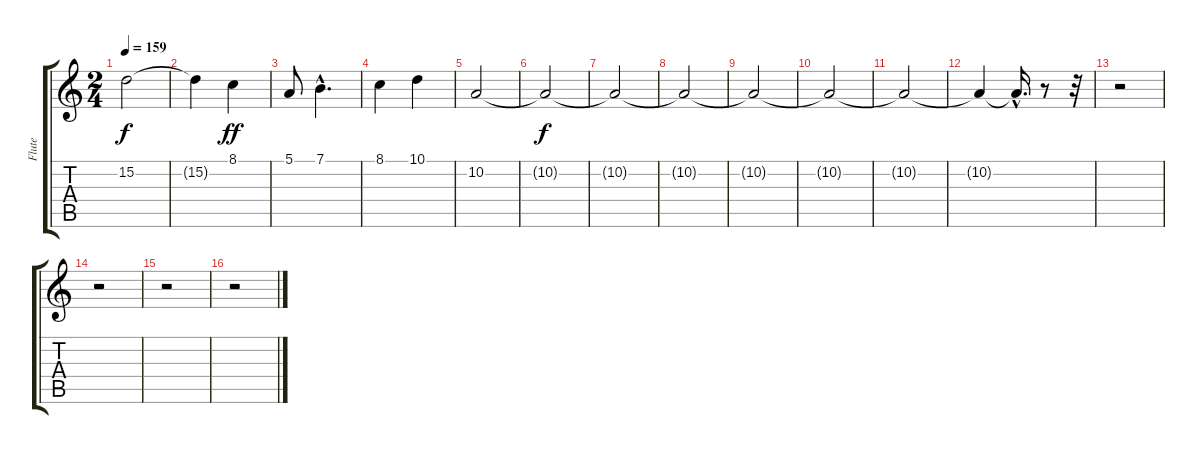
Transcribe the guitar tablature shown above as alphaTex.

\track ("Flute" "Flute") {instrument ocarina}
\staff {score tabs}
\tuning (E4 B3 G3 D3 A2 E2) {hide}
\ts (2 4)
\tempo 159
\clef g2
\ks c
15.2{t}.2{dy f} |
15.2{t}.4 8.1.4{dy ff} |
5.1.8 7.1{hac}.4{d} |
8.1.4 10.1.4 |
10.2.2 |
10.2{t}.2{dy f} |
10.2{t}.2 |
10.2{t}.2 |
10.2{t}.2 |
10.2{t}.2 |
10.2{t}.2 |
10.2{t}.4 10.2{hac t}.16{d} r.8 r.32 |
r.2 |
r.2 |
r.2 |
r.2
